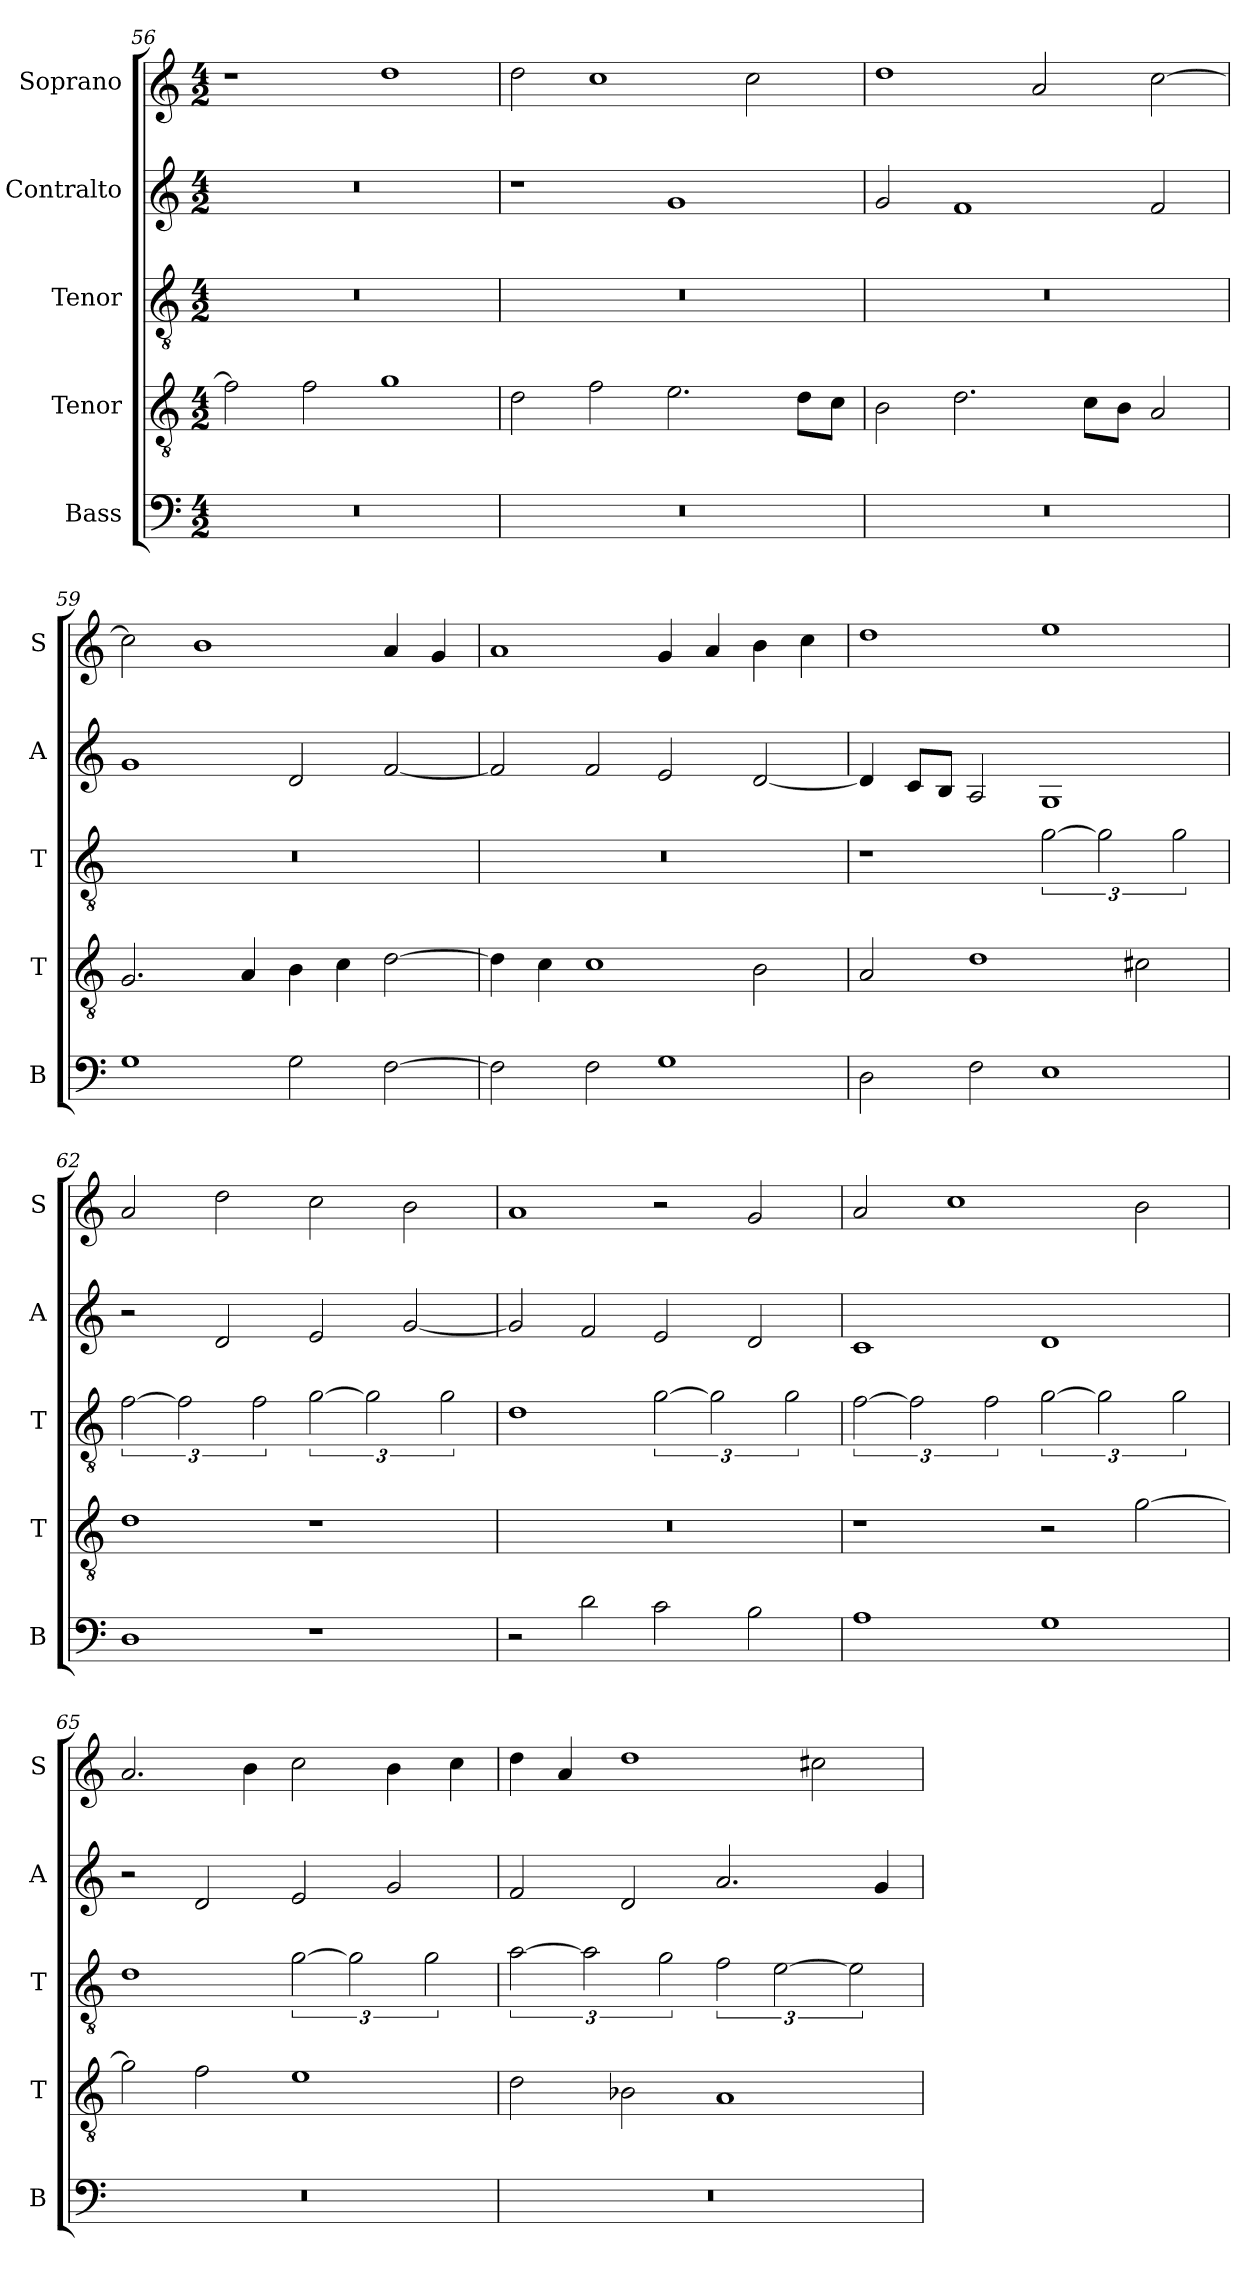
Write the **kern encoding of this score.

**kern	**kern	**kern	**kern	**kern
*part5	*part4	*part3	*part2	*part1
*staff5	*staff4	*staff3	*staff2	*staff1
*I"Bass	*I"Tenor	*I"Tenor	*I"Contralto	*I"Soprano
*I'B	*I'T	*I'T	*I'A	*I'S
*clefF4	*clefGv2	*clefGv2	*clefG2	*clefG2
*k[]	*k[]	*k[]	*k[]	*k[]
*G:mix	*G:mix	*G:mix	*G:mix	*G:mix
*M4/2	*M4/2	*M4/2	*M4/2	*M4/2
=56	=56	=56	=56	=56
0r	2f]	0r	0r	1r
.	2f	.	.	.
.	1g	.	.	1dd
=57	=57	=57	=57	=57
0r	2d	0r	1r	2dd
.	2f	.	.	1cc
.	2.e	.	1g	.
.	.	.	.	2cc
.	8d\L	.	.	.
.	8c\J	.	.	.
=58	=58	=58	=58	=58
0r	2B	0r	2g	1dd
.	2.d	.	1f	.
.	.	.	.	2a
.	8c\L	.	.	.
.	8B\J	.	.	.
.	2A	.	2f	[2cc
=59	=59	=59	=59	=59
1G	2.G	0r	1g	2cc]
.	.	.	.	1b
.	4A	.	.	.
2G	4B	.	2d	.
.	4c	.	.	.
[2F	[2d	.	[2f	4a
.	.	.	.	4g
=60	=60	=60	=60	=60
2F]	4d]	0r	2f]	1a
.	4c	.	.	.
2F	1c	.	2f	.
1G	.	.	2e	4g
.	.	.	.	4a
.	2B	.	[2d	4b
.	.	.	.	4cc
=61	=61	=61	=61	=61
2D	2A	1r	4d]	1dd
.	.	.	8c/L	.
.	.	.	8B/J	.
2F	1d	.	2A	.
1E	.	[3g	1G	1ee
.	.	3g]	.	.
.	2c#X	.	.	.
.	.	3g	.	.
=62	=62	=62	=62	=62
1D	1d	[3f	2r	2a
.	.	3f]	.	.
.	.	.	2d	2dd
.	.	3f	.	.
1r	1r	[3g	2e	2cc
.	.	3g]	.	.
.	.	.	[2g	2b
.	.	3g	.	.
=63	=63	=63	=63	=63
2r	0r	1d	2g]	1a
2d	.	.	2f	.
2c	.	[3g	2e	2r
.	.	3g]	.	.
2B	.	.	2d	2g
.	.	3g	.	.
=64	=64	=64	=64	=64
1A	1r	[3f	1c	2a
.	.	3f]	.	.
.	.	.	.	1cc
.	.	3f	.	.
1G	2r	[3g	1d	.
.	.	3g]	.	.
.	[2g	.	.	2b
.	.	3g	.	.
=65	=65	=65	=65	=65
0r	2g]	1d	2r	2.a
.	2f	.	2d	.
.	.	.	.	4b
.	1e	[3g	2e	2cc
.	.	3g]	.	.
.	.	.	2g	4b
.	.	3g	.	.
.	.	.	.	4cc
=66	=66	=66	=66	=66
0r	2d	[3a	2f	4dd
.	.	.	.	4a
.	.	3a]	.	.
.	2B-X	.	2d	1dd
.	.	3g	.	.
.	1A	3f	2.a	.
.	.	[3e	.	.
.	.	.	.	2cc#X
.	.	3e]	.	.
.	.	.	4g	.
=	=	=	=	=
*-	*-	*-	*-	*-
